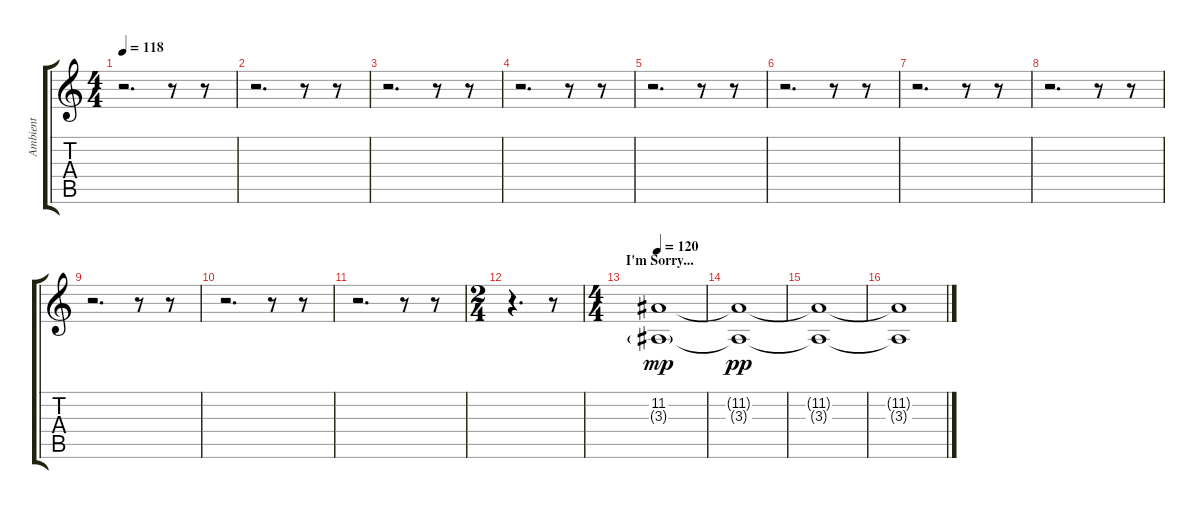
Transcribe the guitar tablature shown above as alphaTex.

\track ("Ambient" "Ambient") {instrument fx6goblins}
\staff {score tabs}
\tuning (E4 B3 G3 D3 A2 E2) {hide}
\ts (4 4)
\tempo 118
\clef g2
\ks c
r.2{d dy mp} r.8 r.8 |
r.2{d} r.8 r.8 |
r.2{d} r.8 r.8 |
r.2{d} r.8 r.8 |
r.2{d} r.8 r.8 |
r.2{d} r.8 r.8 |
r.2{d} r.8 r.8 |
r.2{d} r.8 r.8 |
r.2{d} r.8 r.8 |
r.2{d} r.8 r.8 |
r.2{d} r.8 r.8 |
\ts (2 4)
r.4{d} r.8 |
\ts (4 4)
\section ("" "I'm Sorry...")
\tempo 120
(11.2 3.3{g}).1 |
(11.2{t} 3.3{t}).1{dy pp} |
(11.2{t} 3.3{t}).1 |
(11.2{t} 3.3{t}).1
